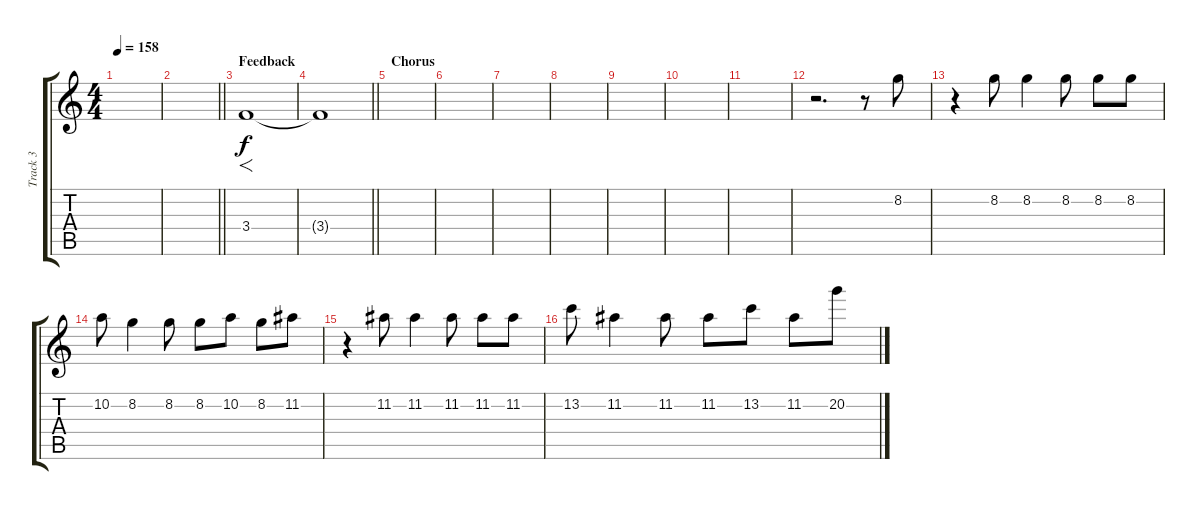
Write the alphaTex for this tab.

\track ("Track 3" "Track 3") {instrument overdrivenguitar}
\staff {score tabs}
\tuning (E4 B3 G3 D3 A2 D2) {hide}
\ts (4 4)
\tempo 158
\clef g2
\ks c
|
\barLineRight lightlight
|
\section ("" "Feedback")
3.4.1{f} |
\barLineRight lightlight
3.4{t}.1 |
\section ("" "Chorus")
|
|
|
|
|
|
|
r.2{d} r.8 8.2.8 |
r.4 8.2.8 8.2.4 8.2.8 8.2.8 8.2.8 |
10.2.8 8.2.4 8.2.8 8.2.8 10.2.8 8.2.8 11.2.8 |
r.4 11.2.8 11.2.4 11.2.8 11.2.8 11.2.8 |
13.2.8 11.2.4 11.2.8 11.2.8 13.2.8 11.2.8 20.2.8
